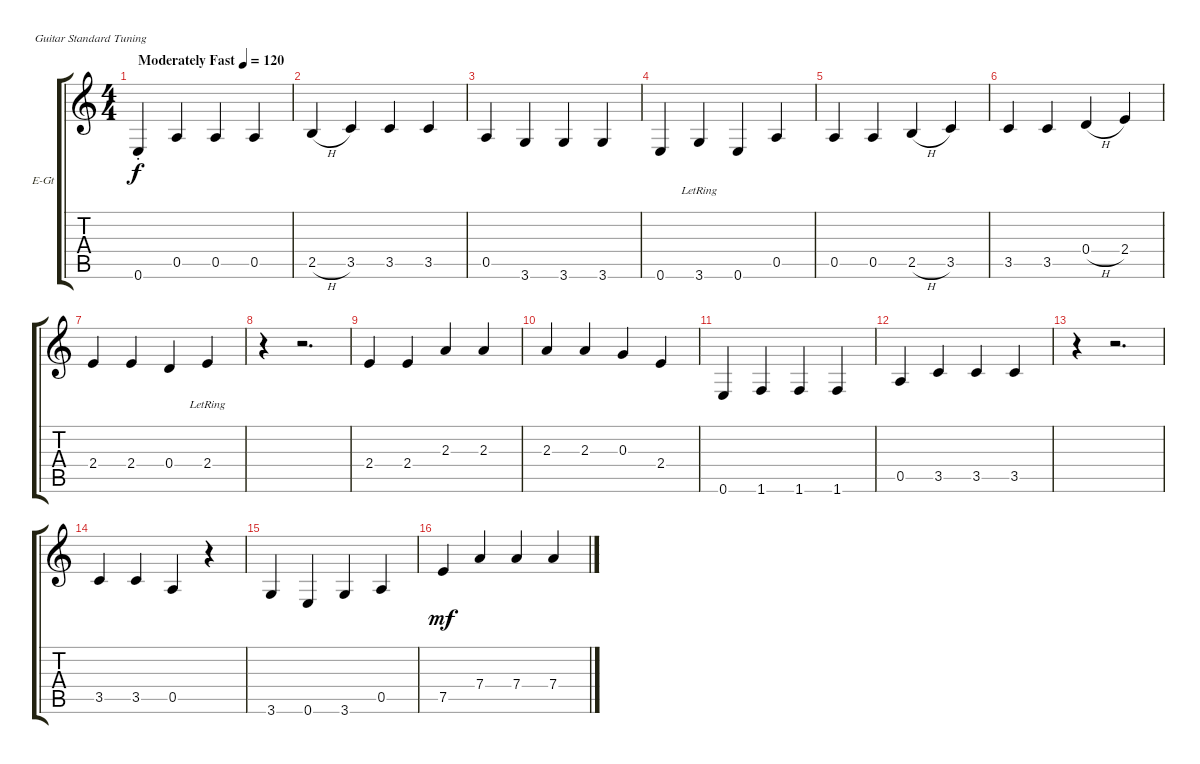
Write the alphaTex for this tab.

\bracketExtendMode groupsimilarinstruments
\firstSystemTrackNameOrientation horizontal
\otherSystemsTrackNameOrientation horizontal
\track ("AxeMann" "E-Gt") {instrument acousticguitarsteel}
\staff {score tabs}
\tuning (E4 B3 G3 D3 A2 E2)
\ts (4 4)
\beaming (8 2 2 2 2)
\tempo (120 "Moderately Fast")
\clef g2
\ks c
0.6{st}.4{dy f instrument acousticguitarsteel} 0.5.4 0.5.4 0.5.4 |
2.5{h}.4 3.5.4 3.5.4 3.5.4 |
0.5.4 3.6.4 3.6.4 3.6.4 |
0.6.4 3.6{lr}.4 0.6.4 0.5.4 |
0.5.4 0.5.4 2.5{h}.4 3.5.4 |
3.5.4 3.5.4 0.4{h}.4 2.4.4 |
2.4.4 2.4.4 0.4.4 2.4{lr}.4 |
r.4 r.2{d} |
2.4.4 2.4.4 2.3.4 2.3.4 |
2.3.4 2.3.4 0.3.4 2.4.4 |
0.6.4 1.6.4 1.6.4 1.6.4 |
0.5.4 3.5.4 3.5.4 3.5.4 |
r.4 r.2{d} |
3.5.4 3.5.4 0.5.4 r.4 |
3.6.4 0.6.4 3.6.4 0.5.4 |
7.5.4{dy mf} 7.4.4 7.4.4 7.4{h}.4
